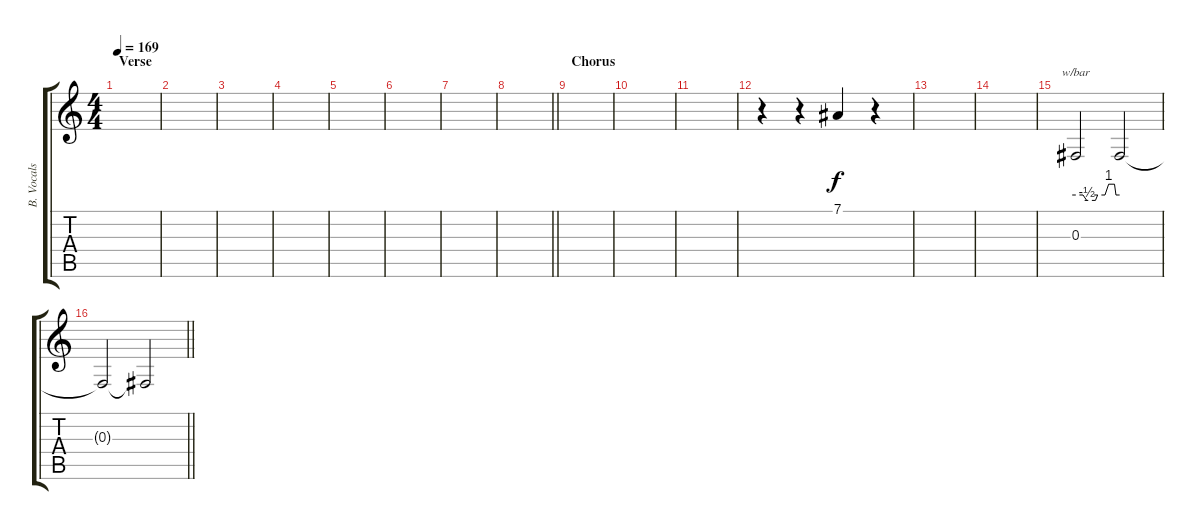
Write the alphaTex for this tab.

\track ("B. Vocals" "B. Vocals") {instrument lead2sawtooth}
\staff {score tabs}
\tuning (Eb4 Bb3 Gb3 Db3 Ab2 Eb2) {hide}
\ts (4 4)
\section ("" "Verse")
\tempo 169
\clef g2
\ks c
|
|
|
|
|
|
|
\barLineRight lightlight
|
\section ("" "Chorus")
|
|
|
r.4 r.4 7.1.4 r.4 |
|
|
0.3.2{tbe (custom default 0 0 10 0 15 -2 27 -2 30 0 40 0 45 4 53 4 55 0 60 0)} 0.3{t}.2 |
\barLineRight lightlight
0.3{t}.2 0.3{t}.2
